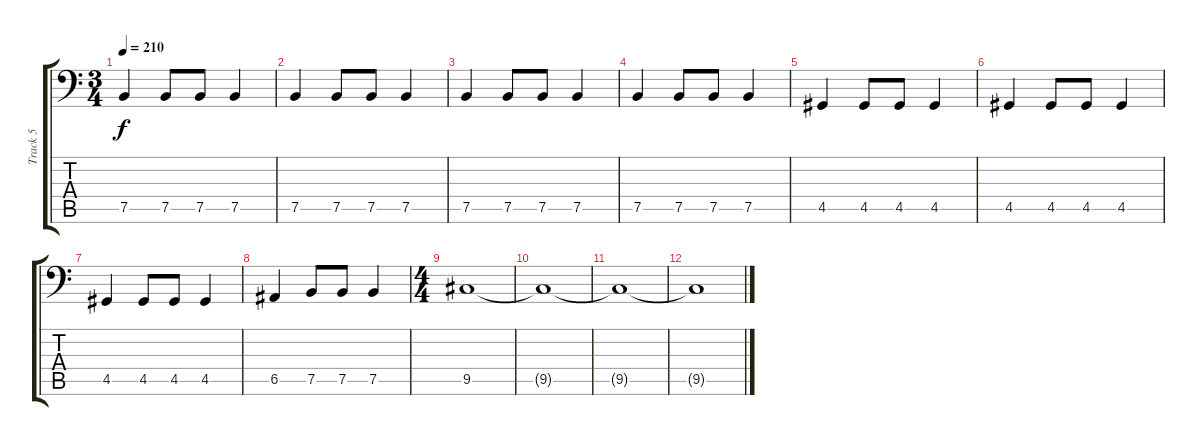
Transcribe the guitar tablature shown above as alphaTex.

\track ("Track 5" "Track 5") {instrument acousticbass}
\staff {score tabs}
\tuning (C3 G2 D2 A1 E1 B0) {hide}
\ts (3 4)
\tempo 210
\clef f4
\ks c
7.5.4{dy f} 7.5.8 7.5.8 7.5.4 |
7.5.4 7.5.8 7.5.8 7.5.4 |
7.5.4 7.5.8 7.5.8 7.5.4 |
7.5.4 7.5.8 7.5.8 7.5.4 |
4.5.4 4.5.8 4.5.8 4.5.4 |
4.5.4 4.5.8 4.5.8 4.5.4 |
4.5.4 4.5.8 4.5.8 4.5.4 |
6.5.4 7.5.8 7.5.8 7.5.4 |
\ts (4 4)
9.5.1 |
9.5{t}.1 |
9.5{t}.1 |
9.5{t}.1
